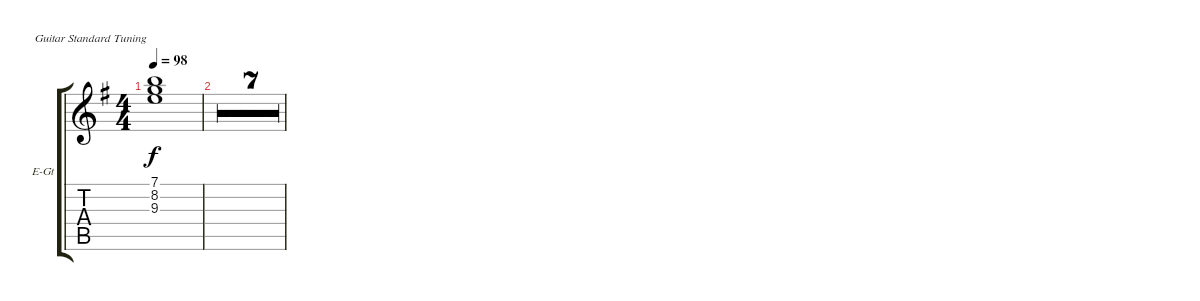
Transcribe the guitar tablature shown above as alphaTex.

\defaultSystemsLayout 4
\bracketExtendMode groupsimilarinstruments
\firstSystemTrackNameOrientation horizontal
\otherSystemsTrackNameOrientation horizontal
\track ("Ambient Guitar 2 " "E-Gt") {multiBarRest instrument electricguitarclean}
\staff {score tabs}
\tuning (E4 B3 G3 D3 A2 E2)
\ts (4 4)
\tempo 98
\clef g2
\ks g
(9.3{t} 8.2{t} 7.1{t}).1{dy f} |
r.1 |
r.1 |
r.1 |
r.1 |
r.1 |
r.1 |
r.1
